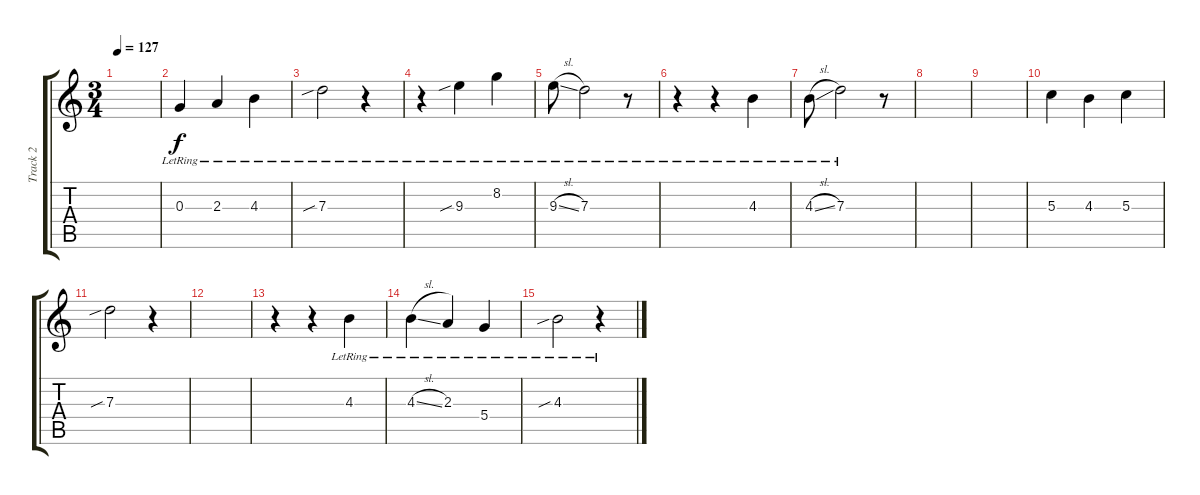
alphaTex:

\track ("Track 2" "Track 2") {instrument acousticguitarsteel}
\staff {score tabs}
\tuning (E4 B3 G3 D3 A2 E2) {hide}
\ts (3 4)
\tempo 127
\clef g2
\ks c
|
0.3{lr}.4 2.3{lr}.4 4.3{lr}.4 |
7.3{sib lr}.2 r.4 |
r.4 9.3{sib lr}.4 8.2{lr}.4 |
9.3{sl lr}.8 7.3{lr}.2 r.8 |
r.4 r.4 4.3{lr}.4 |
4.3{sl lr}.8 7.3{lr}.2 r.8 |
|
|
5.3.4 4.3.4 5.3.4 |
7.3{sib}.2 r.4 |
|
r.4 r.4 4.3{lr}.4 |
4.3{sl lr}.4 2.3{lr}.4 5.4{lr}.4 |
4.3{sib lr}.2 r.4
